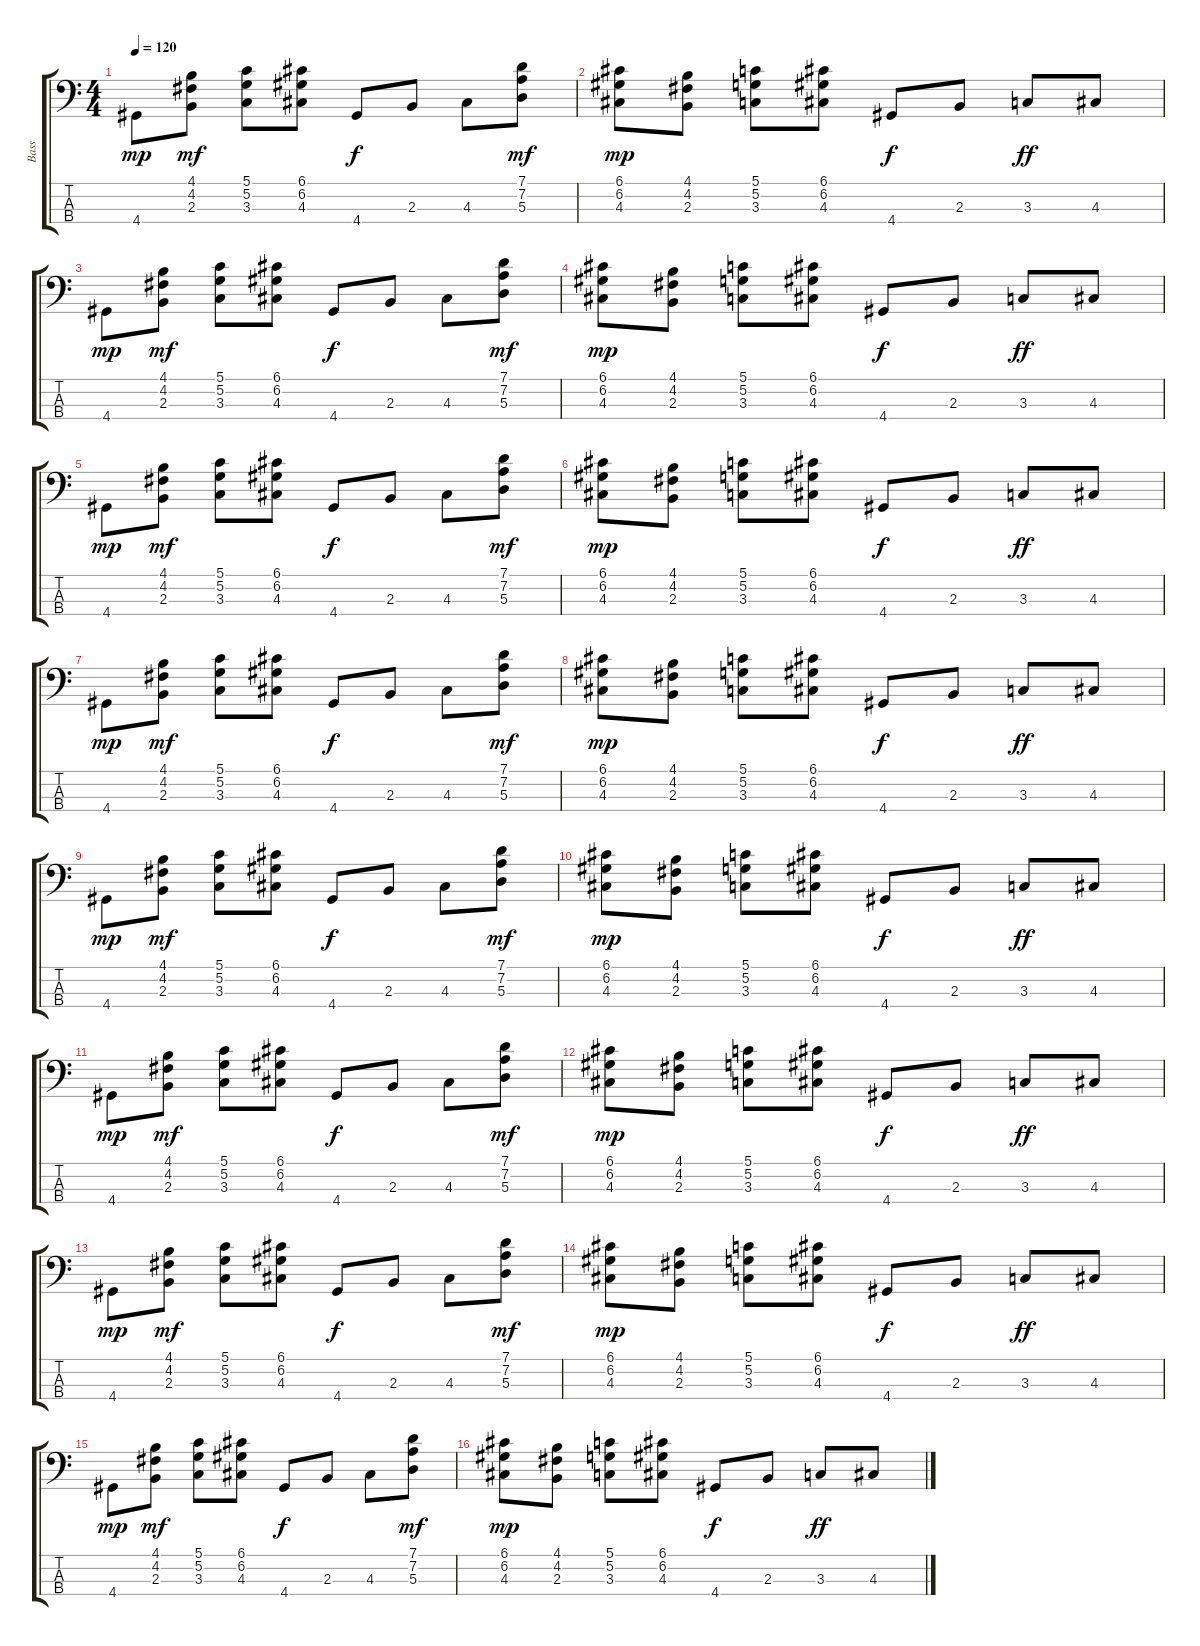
\track ("Bass" "Bass") {instrument slapbass1}
\staff {score tabs}
\tuning (G2 D2 A1 E1) {hide}
\ts (4 4)
\tempo 120
\clef f4
\ks c
4.4.8{dy mp} (4.1 4.2 2.3).8{dy mf} (5.1 5.2 3.3).8 (6.1 6.2 4.3).8 4.4.8{dy f} 2.3.8 4.3.8 (7.1 7.2 5.3).8{dy mf} |
(6.1 6.2 4.3).8{dy mp} (4.1 4.2 2.3).8 (5.1 5.2 3.3).8 (6.1 6.2 4.3).8 4.4.8{dy f} 2.3.8 3.3.8{dy ff} 4.3.8 |
4.4.8{dy mp} (4.1 4.2 2.3).8{dy mf} (5.1 5.2 3.3).8 (6.1 6.2 4.3).8 4.4.8{dy f} 2.3.8 4.3.8 (7.1 7.2 5.3).8{dy mf} |
(6.1 6.2 4.3).8{dy mp} (4.1 4.2 2.3).8 (5.1 5.2 3.3).8 (6.1 6.2 4.3).8 4.4.8{dy f} 2.3.8 3.3.8{dy ff} 4.3.8 |
4.4.8{dy mp} (4.1 4.2 2.3).8{dy mf} (5.1 5.2 3.3).8 (6.1 6.2 4.3).8 4.4.8{dy f} 2.3.8 4.3.8 (7.1 7.2 5.3).8{dy mf} |
(6.1 6.2 4.3).8{dy mp} (4.1 4.2 2.3).8 (5.1 5.2 3.3).8 (6.1 6.2 4.3).8 4.4.8{dy f} 2.3.8 3.3.8{dy ff} 4.3.8 |
4.4.8{dy mp} (4.1 4.2 2.3).8{dy mf} (5.1 5.2 3.3).8 (6.1 6.2 4.3).8 4.4.8{dy f} 2.3.8 4.3.8 (7.1 7.2 5.3).8{dy mf} |
(6.1 6.2 4.3).8{dy mp} (4.1 4.2 2.3).8 (5.1 5.2 3.3).8 (6.1 6.2 4.3).8 4.4.8{dy f} 2.3.8 3.3.8{dy ff} 4.3.8 |
4.4.8{dy mp} (4.1 4.2 2.3).8{dy mf} (5.1 5.2 3.3).8 (6.1 6.2 4.3).8 4.4.8{dy f} 2.3.8 4.3.8 (7.1 7.2 5.3).8{dy mf} |
(6.1 6.2 4.3).8{dy mp} (4.1 4.2 2.3).8 (5.1 5.2 3.3).8 (6.1 6.2 4.3).8 4.4.8{dy f} 2.3.8 3.3.8{dy ff} 4.3.8 |
4.4.8{dy mp} (4.1 4.2 2.3).8{dy mf} (5.1 5.2 3.3).8 (6.1 6.2 4.3).8 4.4.8{dy f} 2.3.8 4.3.8 (7.1 7.2 5.3).8{dy mf} |
(6.1 6.2 4.3).8{dy mp} (4.1 4.2 2.3).8 (5.1 5.2 3.3).8 (6.1 6.2 4.3).8 4.4.8{dy f} 2.3.8 3.3.8{dy ff} 4.3.8 |
4.4.8{dy mp} (4.1 4.2 2.3).8{dy mf} (5.1 5.2 3.3).8 (6.1 6.2 4.3).8 4.4.8{dy f} 2.3.8 4.3.8 (7.1 7.2 5.3).8{dy mf} |
(6.1 6.2 4.3).8{dy mp} (4.1 4.2 2.3).8 (5.1 5.2 3.3).8 (6.1 6.2 4.3).8 4.4.8{dy f} 2.3.8 3.3.8{dy ff} 4.3.8 |
4.4.8{dy mp} (4.1 4.2 2.3).8{dy mf} (5.1 5.2 3.3).8 (6.1 6.2 4.3).8 4.4.8{dy f} 2.3.8 4.3.8 (7.1 7.2 5.3).8{dy mf} |
(6.1 6.2 4.3).8{dy mp} (4.1 4.2 2.3).8 (5.1 5.2 3.3).8 (6.1 6.2 4.3).8 4.4.8{dy f} 2.3.8 3.3.8{dy ff} 4.3.8
